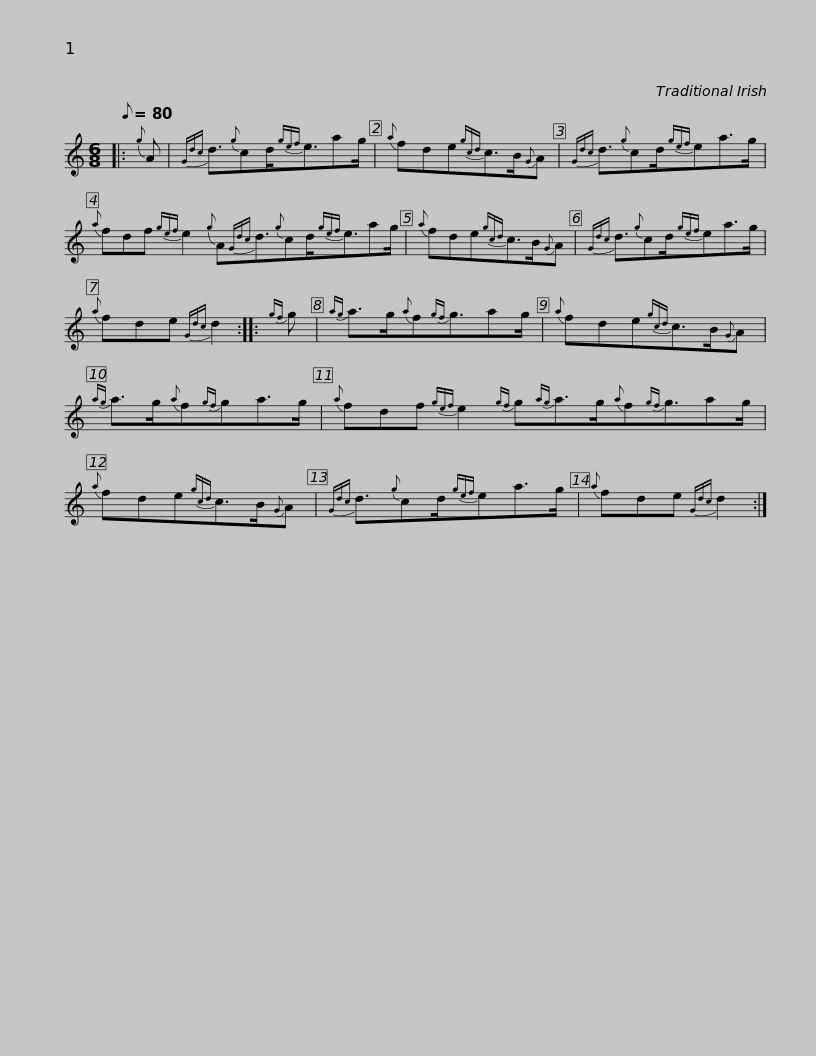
X:1
L:1/8
Q:1/8=80
M:6/8
I:linebreak $
K:C
V:1 treble
V:1
|:{g} A |{Gdc} d3/2{g}cd/{gef}e3/2ag/ |{a} fde{gcd}c>B{G}A |{Gdc} d3/2{g}cd/{gef}ea>g |${a} fdf{gef} e2{g} A{Gdc}d3/2{g}cd/{gef}e3/2ag/ | %5
{a} fde{gcd}c>B{G}A |{Gdc} d3/2{g}cd/{gef}ea>g |${a} fde{Gdc} d2 ::{gf} g |{ag} a>g{a}f{gf}g3/2ag/ | %10
{a} fde{gcd}c>B{G}A |{ag} a>g{a}f{gf}ga>g |${a} fdf{gef} e2{gf} g{ag}a>g{a}f{gf}g3/2ag/ |{a} fde{gcd}c>B{G}A |{Gdc} d3/2{g}cd/{gef}ea>g |$ %15
{a} fde{Gdc} d2 :| %16
